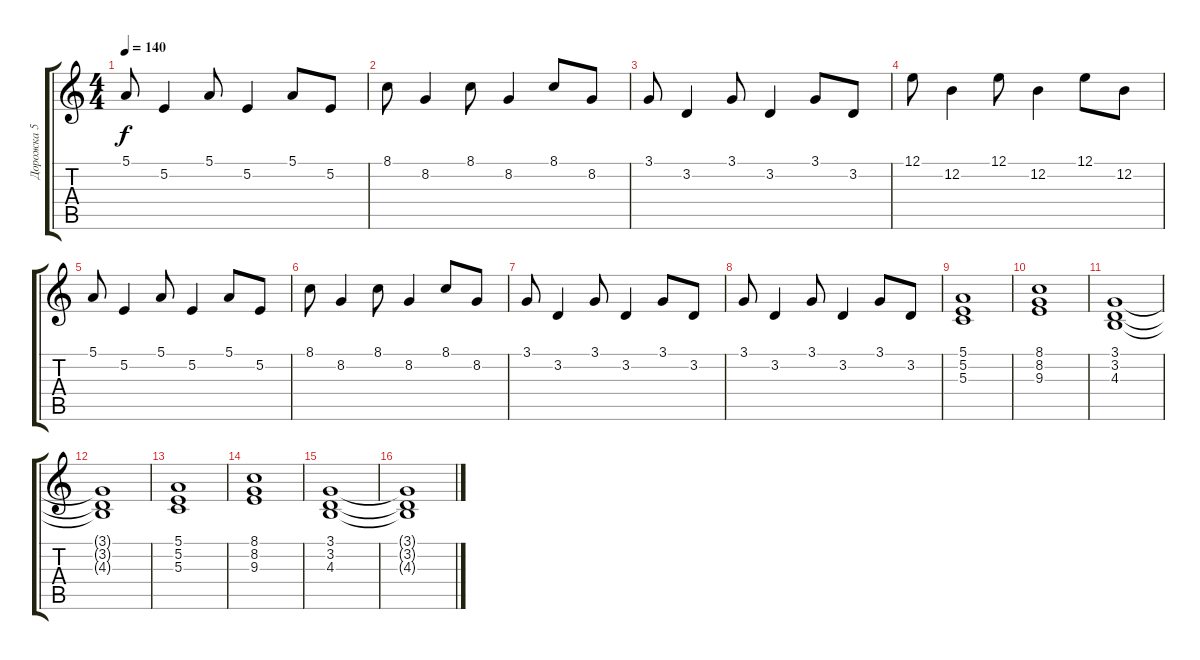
\track ("Дорожка 5" "Дорожка 5") {instrument lead3calliope}
\staff {score tabs}
\tuning (E4 B3 G3 D3 A2 E2) {hide}
\ts (4 4)
\tempo 140
\clef g2
\ks c
5.1.8{dy f volume 7 instrument kalimba} 5.2.4 5.1.8 5.2.4 5.1.8 5.2.8 |
8.1.8 8.2.4 8.1.8 8.2.4 8.1.8 8.2.8 |
3.1.8 3.2.4 3.1.8 3.2.4 3.1.8 3.2.8 |
12.1.8 12.2.4 12.1.8 12.2.4 12.1.8 12.2.8 |
5.1.8{volume 7 instrument kalimba} 5.2.4 5.1.8 5.2.4 5.1.8 5.2.8 |
8.1.8 8.2.4 8.1.8 8.2.4 8.1.8 8.2.8 |
3.1.8 3.2.4 3.1.8 3.2.4 3.1.8 3.2.8 |
3.1.8 3.2.4 3.1.8 3.2.4 3.1.8 3.2.8 |
(5.1 5.2 5.3).1{instrument lead3calliope} |
(8.1 8.2 9.3).1 |
(3.1 3.2 4.3).1 |
(3.1{t} 3.2{t} 4.3{t}).1 |
(5.1 5.2 5.3).1 |
(8.1 8.2 9.3).1 |
(3.1 3.2 4.3).1 |
(3.1{t} 3.2{t} 4.3{t}).1
